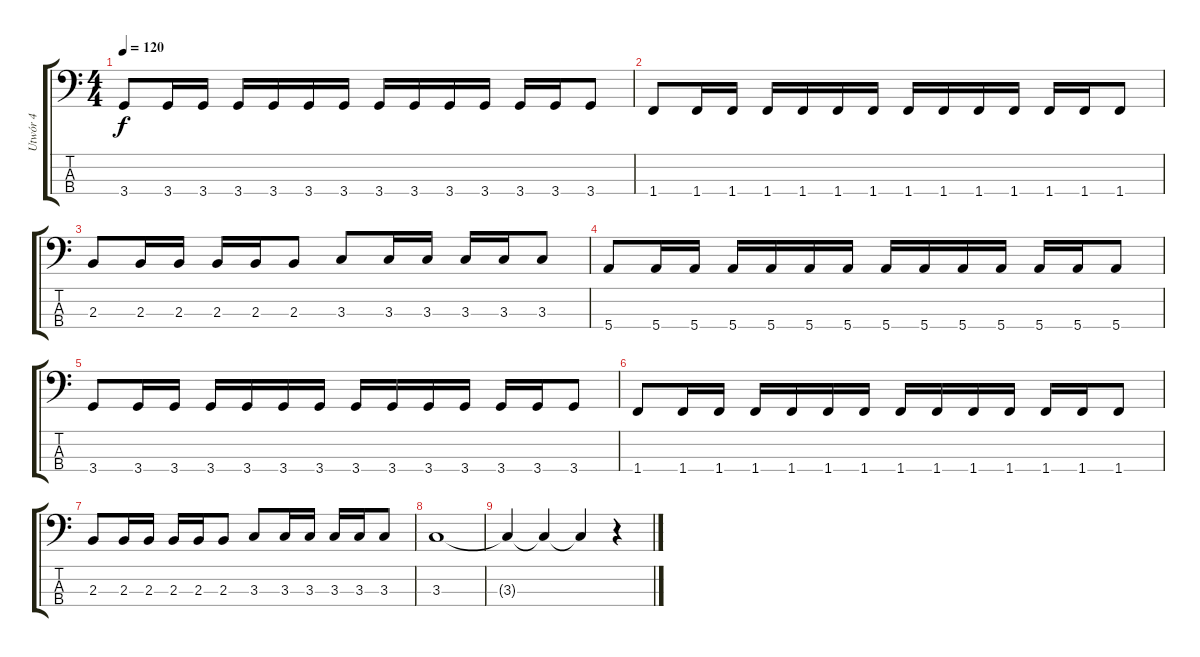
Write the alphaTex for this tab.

\track ("Utwór 4" "Utwór 4") {instrument electricbasspick}
\staff {score tabs}
\tuning (G2 D2 A1 E1) {hide}
\ts (4 4)
\tempo 120
\clef f4
\ks c
3.4.8{dy f} 3.4.16 3.4.16 3.4.16 3.4.16 3.4.16 3.4.16 3.4.16 3.4.16 3.4.16 3.4.16 3.4.16 3.4.16 3.4.8 |
1.4.8 1.4.16 1.4.16 1.4.16 1.4.16 1.4.16 1.4.16 1.4.16 1.4.16 1.4.16 1.4.16 1.4.16 1.4.16 1.4.8 |
2.3.8 2.3.16 2.3.16 2.3.16 2.3.16 2.3.8 3.3.8 3.3.16 3.3.16 3.3.16 3.3.16 3.3.8 |
5.4.8 5.4.16 5.4.16 5.4.16 5.4.16 5.4.16 5.4.16 5.4.16 5.4.16 5.4.16 5.4.16 5.4.16 5.4.16 5.4.8 |
3.4.8 3.4.16 3.4.16 3.4.16 3.4.16 3.4.16 3.4.16 3.4.16 3.4.16 3.4.16 3.4.16 3.4.16 3.4.16 3.4.8 |
1.4.8 1.4.16 1.4.16 1.4.16 1.4.16 1.4.16 1.4.16 1.4.16 1.4.16 1.4.16 1.4.16 1.4.16 1.4.16 1.4.8 |
2.3.8 2.3.16 2.3.16 2.3.16 2.3.16 2.3.8 3.3.8 3.3.16 3.3.16 3.3.16 3.3.16 3.3.8 |
3.3.1 |
3.3{t}.4{volume 10} 3.3{t}.4{volume 8} 3.3{t}.4{volume 4} r.4{volume 13}
